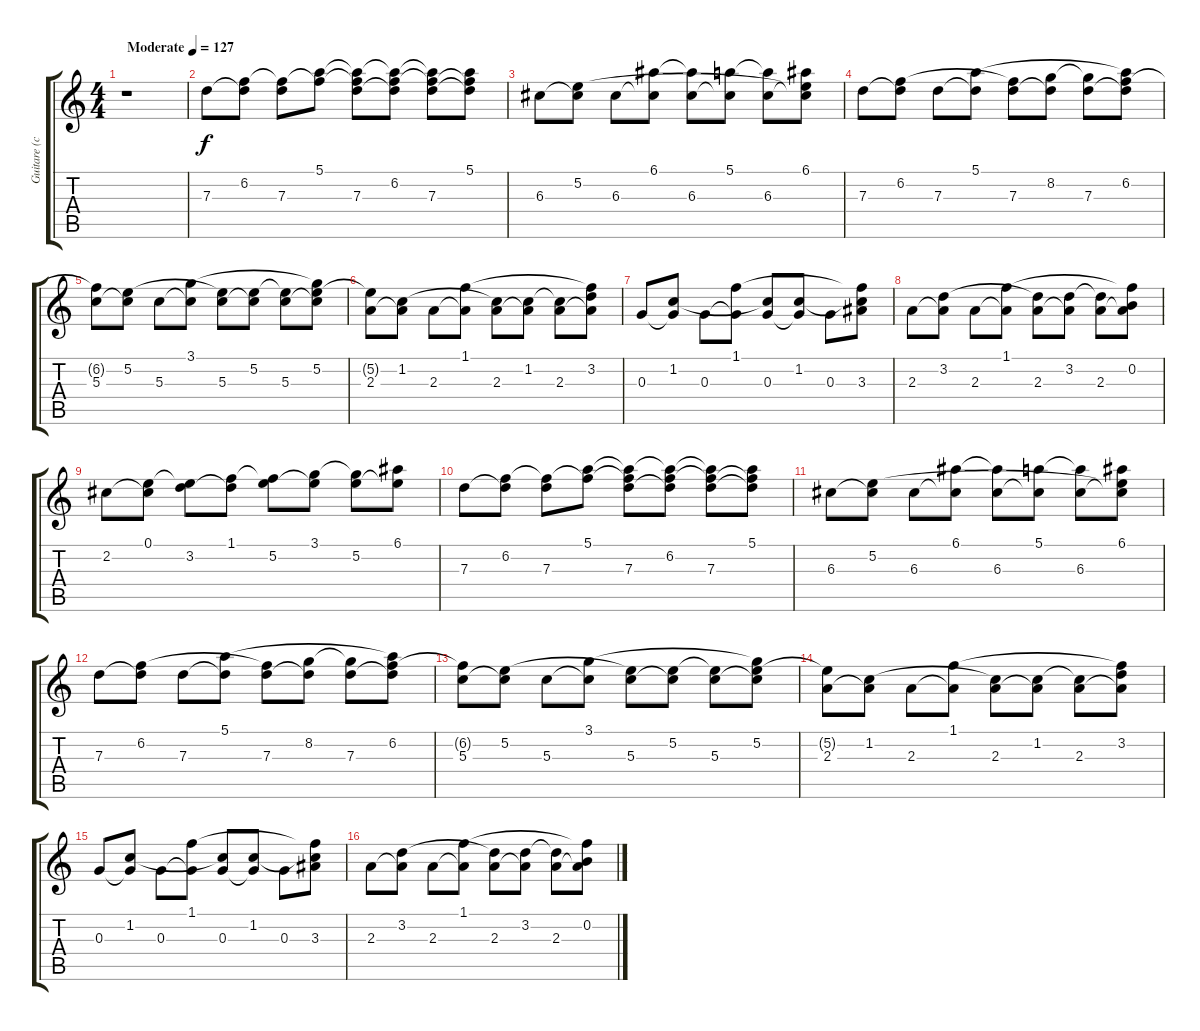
\track ("Guitare (clean)" "Guitare (c") {instrument acousticguitarsteel}
\staff {score tabs}
\tuning (E4 B3 G3 D3 A2 E2) {hide}
\ts (4 4)
\tempo (127 "Moderate")
\clef g2
\ks c
r.1{dy f instrument acousticguitarsteel} |
7.3.8 (6.2 7.3{t}).8 (6.2{t} 7.3).8 (5.1 6.2{t}).8 (5.1{t} 6.2{t} 7.3).8 (5.1{t} 6.2 7.3{t}).8 (5.1{t} 6.2{t} 7.3).8 (5.1 6.2{t} 7.3{t}).8 |
6.3.8 (5.2 6.3{t}).8 6.3.8 (6.1 6.3{t}).8 (6.1{t} 6.3).8 (5.1 6.3{t}).8 (5.1{t} 6.3).8 (6.1 5.2{t} 6.3{t}).8 |
7.3.8 (6.2 7.3{t}).8 7.3.8 (5.1 7.3{t}).8 (6.2{t} 7.3).8 (8.2 7.3{t}).8 (8.2{t} 7.3).8 (5.1{t} 6.2 7.3{t}).8 |
(6.2{t} 5.3).8 (5.2 5.3{t}).8 5.3.8 (3.1 5.3{t}).8 (5.2{t} 5.3).8 (5.2 5.3{t}).8 (5.2{t} 5.3).8 (3.1{t} 5.2 5.3{t}).8 |
(5.2{t} 2.3).8 (1.2 2.3{t}).8 2.3.8 (1.1 2.3{t}).8 (1.2{t} 2.3).8 (1.2 2.3{t}).8 (1.2{t} 2.3).8 (1.1{t} 3.2 2.3{t}).8 |
0.3.8 (1.2 0.3{t}).8 0.3.8 (1.1 0.3{t}).8 (1.2{t} 0.3).8 (1.2 0.3{t}).8 0.3.8 (1.1{t} 1.2{t} 3.3).8 |
2.3.8 (3.2 2.3{t}).8 2.3.8 (1.1 2.3{t}).8 (3.2{t} 2.3).8 (3.2 2.3{t}).8 (3.2{t} 2.3).8 (1.1{t} 0.2 2.3{t}).8 |
2.2.8 (0.1 2.2{t}).8 (0.1{t} 3.2).8 (1.1 3.2{t}).8 (1.1{t} 5.2).8 (3.1 5.2{t}).8 (3.1{t} 5.2).8 (6.1 5.2{t}).8 |
7.3.8 (6.2 7.3{t}).8 (6.2{t} 7.3).8 (5.1 6.2{t}).8 (5.1{t} 6.2{t} 7.3).8 (5.1{t} 6.2 7.3{t}).8 (5.1{t} 6.2{t} 7.3).8 (5.1 6.2{t} 7.3{t}).8 |
6.3.8 (5.2 6.3{t}).8 6.3.8 (6.1 6.3{t}).8 (6.1{t} 6.3).8 (5.1 6.3{t}).8 (5.1{t} 6.3).8 (6.1 5.2{t} 6.3{t}).8 |
7.3.8 (6.2 7.3{t}).8 7.3.8 (5.1 7.3{t}).8 (6.2{t} 7.3).8 (8.2 7.3{t}).8 (8.2{t} 7.3).8 (5.1{t} 6.2 7.3{t}).8 |
(6.2{t} 5.3).8 (5.2 5.3{t}).8 5.3.8 (3.1 5.3{t}).8 (5.2{t} 5.3).8 (5.2 5.3{t}).8 (5.2{t} 5.3).8 (3.1{t} 5.2 5.3{t}).8 |
(5.2{t} 2.3).8 (1.2 2.3{t}).8 2.3.8 (1.1 2.3{t}).8 (1.2{t} 2.3).8 (1.2 2.3{t}).8 (1.2{t} 2.3).8 (1.1{t} 3.2 2.3{t}).8 |
0.3.8 (1.2 0.3{t}).8 0.3.8 (1.1 0.3{t}).8 (1.2{t} 0.3).8 (1.2 0.3{t}).8 0.3.8 (1.1{t} 1.2{t} 3.3).8 |
2.3.8 (3.2 2.3{t}).8 2.3.8 (1.1 2.3{t}).8 (3.2{t} 2.3).8 (3.2 2.3{t}).8 (3.2{t} 2.3).8 (1.1{t} 0.2 2.3{t}).8
